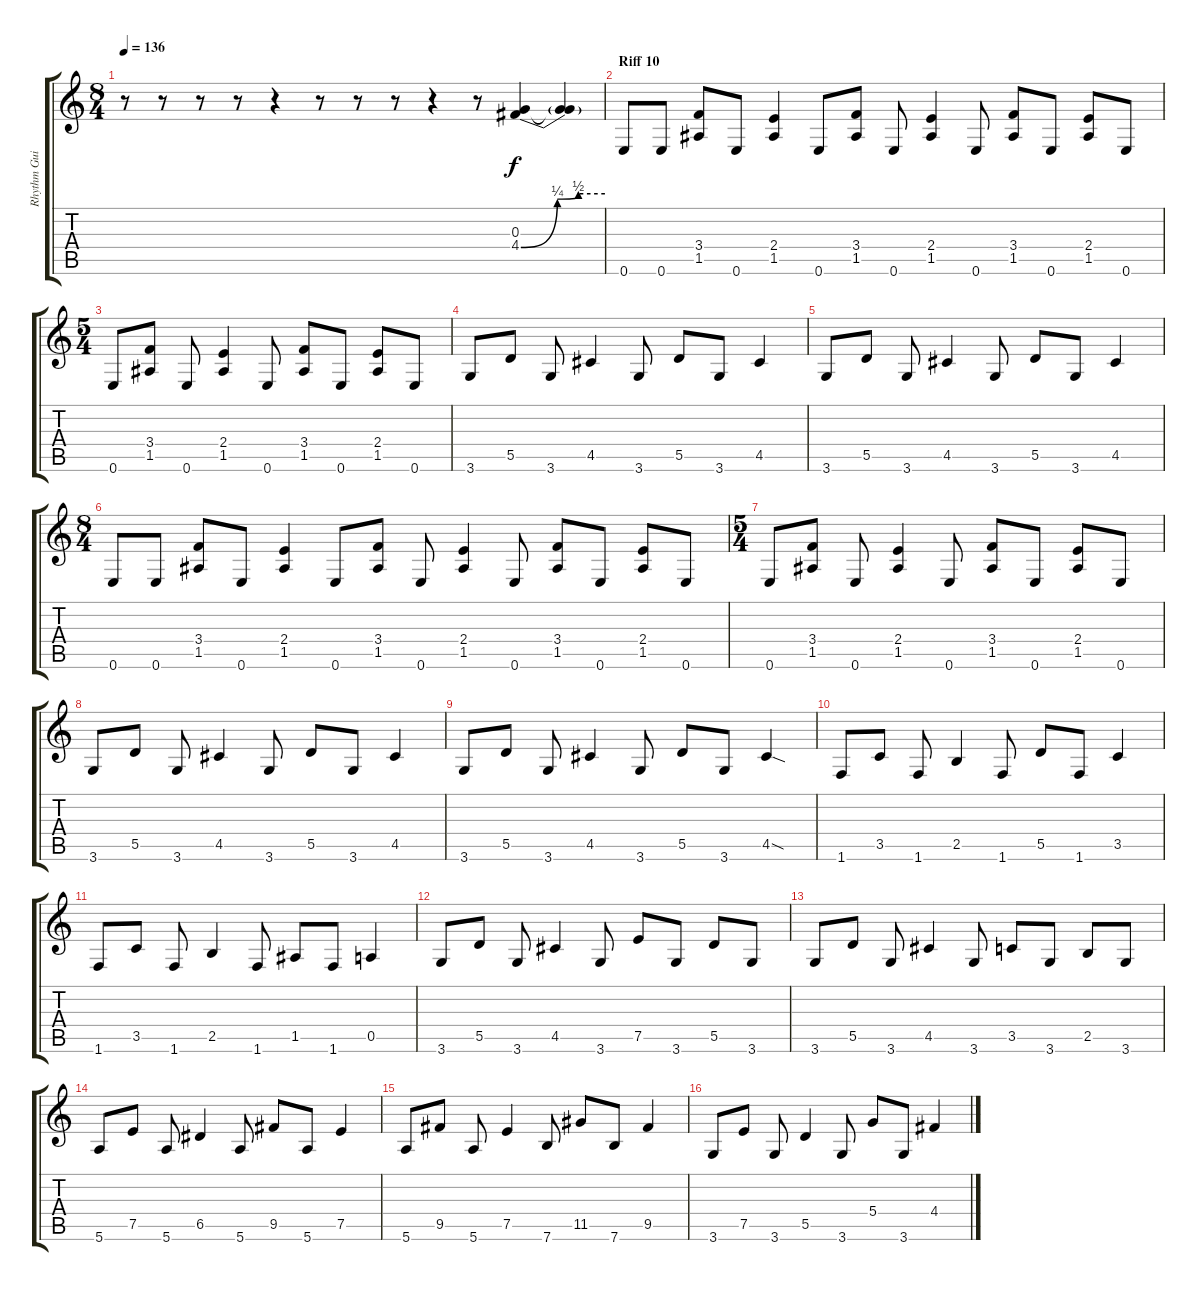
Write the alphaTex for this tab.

\track ("Rhythm Guitar 2" "Rhythm Gui") {instrument distortionguitar}
\staff {score tabs}
\tuning (E4 B3 G3 D3 A2 E2) {hide}
\ts (8 4)
\tempo 136
\clef g2
\ks c
r.8{dy f volume 16} r.8 r.8 r.8 r.4 r.8 r.8 r.8 r.4 r.8 (0.3 4.4{be (custom 0 0 26 1 41 2 60 2)}).4 (0.3{t} 4.4{t}).4 |
\section ("" "Riff 10")
0.6.8 0.6.8 (3.4 1.5).8 0.6.8 (2.4 1.5).4 0.6.8 (3.4 1.5).8 0.6.8 (2.4 1.5).4 0.6.8 (3.4 1.5).8 0.6.8 (2.4 1.5).8 0.6.8 |
\ts (5 4)
0.6.8 (3.4 1.5).8 0.6.8 (2.4 1.5).4 0.6.8 (3.4 1.5).8 0.6.8 (2.4 1.5).8 0.6.8 |
3.6.8 5.5.8 3.6.8 4.5.4 3.6.8 5.5.8 3.6.8 4.5.4 |
3.6.8 5.5.8 3.6.8 4.5.4 3.6.8 5.5.8 3.6.8 4.5.4 |
\ts (8 4)
0.6.8 0.6.8 (3.4 1.5).8 0.6.8 (2.4 1.5).4 0.6.8 (3.4 1.5).8 0.6.8 (2.4 1.5).4 0.6.8 (3.4 1.5).8 0.6.8 (2.4 1.5).8 0.6.8 |
\ts (5 4)
0.6.8 (3.4 1.5).8 0.6.8 (2.4 1.5).4 0.6.8 (3.4 1.5).8 0.6.8 (2.4 1.5).8 0.6.8 |
3.6.8 5.5.8 3.6.8 4.5.4 3.6.8 5.5.8 3.6.8 4.5.4 |
3.6.8 5.5.8 3.6.8 4.5.4 3.6.8 5.5.8 3.6.8 4.5{sod}.4 |
1.6.8 3.5.8 1.6.8 2.5.4 1.6.8 5.5.8 1.6.8 3.5.4 |
1.6.8 3.5.8 1.6.8 2.5.4 1.6.8 1.5.8 1.6.8 0.5.4 |
3.6.8 5.5.8 3.6.8 4.5.4 3.6.8 7.5.8 3.6.8 5.5.8 3.6.8 |
3.6.8 5.5.8 3.6.8 4.5.4 3.6.8 3.5.8 3.6.8 2.5.8 3.6.8 |
5.6.8 7.5.8 5.6.8 6.5.4 5.6.8 9.5.8 5.6.8 7.5.4 |
5.6.8 9.5.8 5.6.8 7.5.4 7.6.8 11.5.8 7.6.8 9.5.4 |
3.6.8 7.5.8 3.6.8 5.5.4 3.6.8 5.4.8 3.6.8 4.4.4
